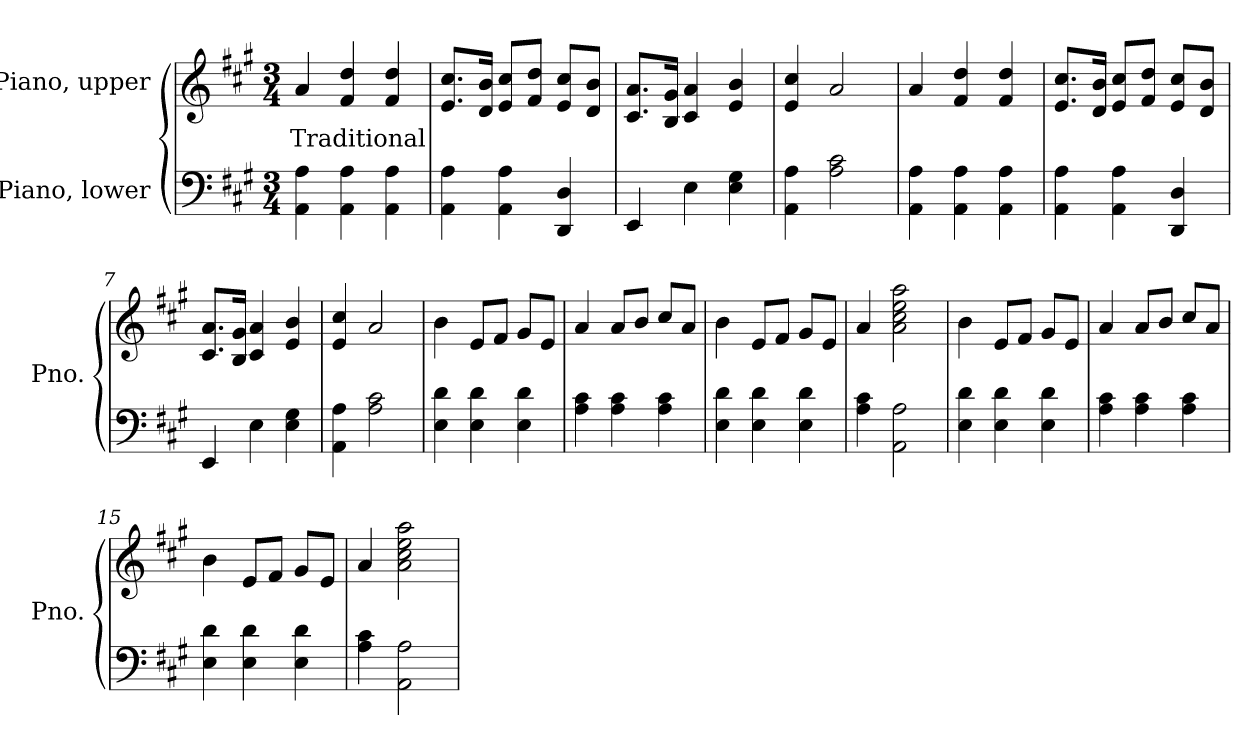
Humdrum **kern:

**kern	**kern	**text
*part2	*part1	*part1
*staff2	*staff1	*staff1
*I"Piano, lower	*I"Piano, upper	*
*I'Pno.	*I'Pno.	*
*clefF4	*clefG2	*
*k[f#c#g#]	*k[f#c#g#]	*
*M3/4	*M3/4	*
*MM100	*MM100	*
=1	=1	=1
!	!	!LO:LY:b
4AA\ 4A\	4a/	Traditional
4AA\ 4A\	4f#/ 4dd/	.
4AA\ 4A\	4f#/ 4dd/	.
=2	=2	=2
4AA\ 4A\	8.e/ 8.cc#/L	.
.	16d/ 16b/Jk	.
4AA\ 4A\	8e/ 8cc#/L	.
.	8f#/ 8dd/J	.
4DD/ 4D/	8e/ 8cc#/L	.
.	8d/ 8b/J	.
=3	=3	=3
4EE/	8.c#/ 8.a/L	.
.	16B/ 16g#/Jk	.
4E\	4c#/ 4a/	.
4E\ 4G#\	4e/ 4b/	.
=4	=4	=4
4AA\ 4A\	4e/ 4cc#/	.
2A\ 2c#\	2a/	.
=5	=5	=5
4AA\ 4A\	4a/	.
4AA\ 4A\	4f#/ 4dd/	.
4AA\ 4A\	4f#/ 4dd/	.
=6	=6	=6
4AA\ 4A\	8.e/ 8.cc#/L	.
.	16d/ 16b/Jk	.
4AA\ 4A\	8e/ 8cc#/L	.
.	8f#/ 8dd/J	.
4DD/ 4D/	8e/ 8cc#/L	.
.	8d/ 8b/J	.
!!LO:LB:g=z
=7	=7	=7
4EE/	8.c#/ 8.a/L	.
.	16B/ 16g#/Jk	.
4E\	4c#/ 4a/	.
4E\ 4G#\	4e/ 4b/	.
=8	=8	=8
4AA\ 4A\	4e/ 4cc#/	.
2A\ 2c#\	2a/	.
=9	=9	=9
4E\ 4d\	4b\	.
4E\ 4d\	8e/L	.
.	8f#/J	.
4E\ 4d\	8g#/L	.
.	8e/J	.
=10	=10	=10
4A\ 4c#\	4a/	.
4A\ 4c#\	8a/L	.
.	8b/J	.
4A\ 4c#\	8cc#/L	.
.	8a/J	.
=11	=11	=11
4E\ 4d\	4b\	.
4E\ 4d\	8e/L	.
.	8f#/J	.
4E\ 4d\	8g#/L	.
.	8e/J	.
=12	=12	=12
4A\ 4c#\	4a/	.
2AA\ 2A\	2a\ 2cc#\ 2ee\ 2aa\	.
=13	=13	=13
4E\ 4d\	4b\	.
4E\ 4d\	8e/L	.
.	8f#/J	.
4E\ 4d\	8g#/L	.
.	8e/J	.
!!LO:LB:g=z
=14	=14	=14
4A\ 4c#\	4a/	.
4A\ 4c#\	8a/L	.
.	8b/J	.
4A\ 4c#\	8cc#/L	.
.	8a/J	.
=15	=15	=15
4E\ 4d\	4b\	.
4E\ 4d\	8e/L	.
.	8f#/J	.
4E\ 4d\	8g#/L	.
.	8e/J	.
=16	=16	=16
4A\ 4c#\	4a/	.
2AA\ 2A\	2a\ 2cc#\ 2ee\ 2aa\	.
=	=	=
*-	*-	*-
